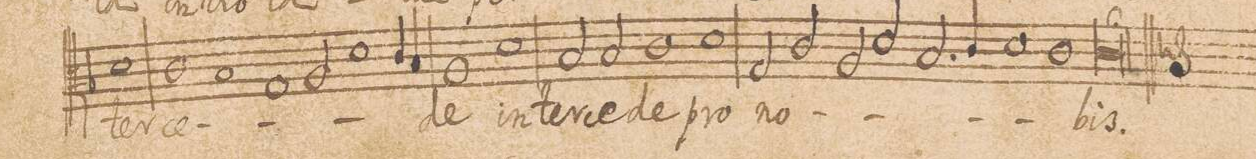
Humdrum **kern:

**kern	**text
*I"ALTVS.	*
*clefC3	*
*k[b-]	*
*met(C|)	*
*M2/1	*
1d	-ter-
1c	-ce-
=66-	=66-
1B-	.
1G	.
=67-	=67-
2A/	.
1d	.
4c/	.
4B-/	.
=68-	=68-
1A	-de
1d	in-
=69-	=69-
2B-/	-ter-
2B-/	-ce-
1c	-de
=70-	=70-
1d	pro
2G/	no-
2c/	.
=71-	=71-
2A/	.
2d/	.
2.B-/	.
4c/	.
=72-	=72-
1d	.
1c	.
=73-	=73-
0c;>	-bis.
==	==
*-	*-
